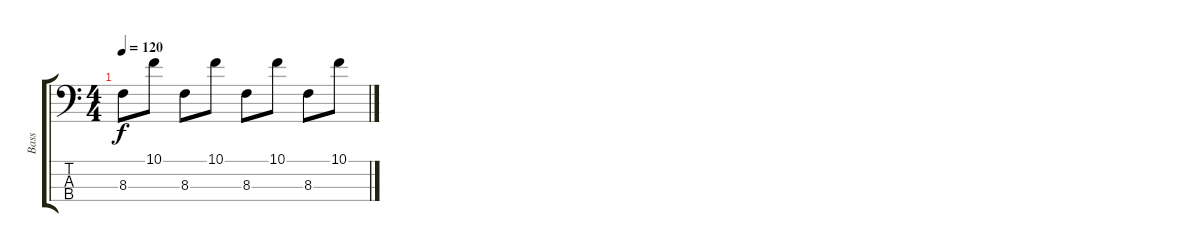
\track ("Bass" "Bass") {instrument electricbassfinger}
\staff {score tabs}
\tuning (G2 D2 A1 E1) {hide}
\ts (4 4)
\tempo 120
\clef f4
\ks c
8.3.8{dy f} 10.1.8 8.3.8 10.1.8 8.3.8 10.1.8 8.3.8 10.1.8
